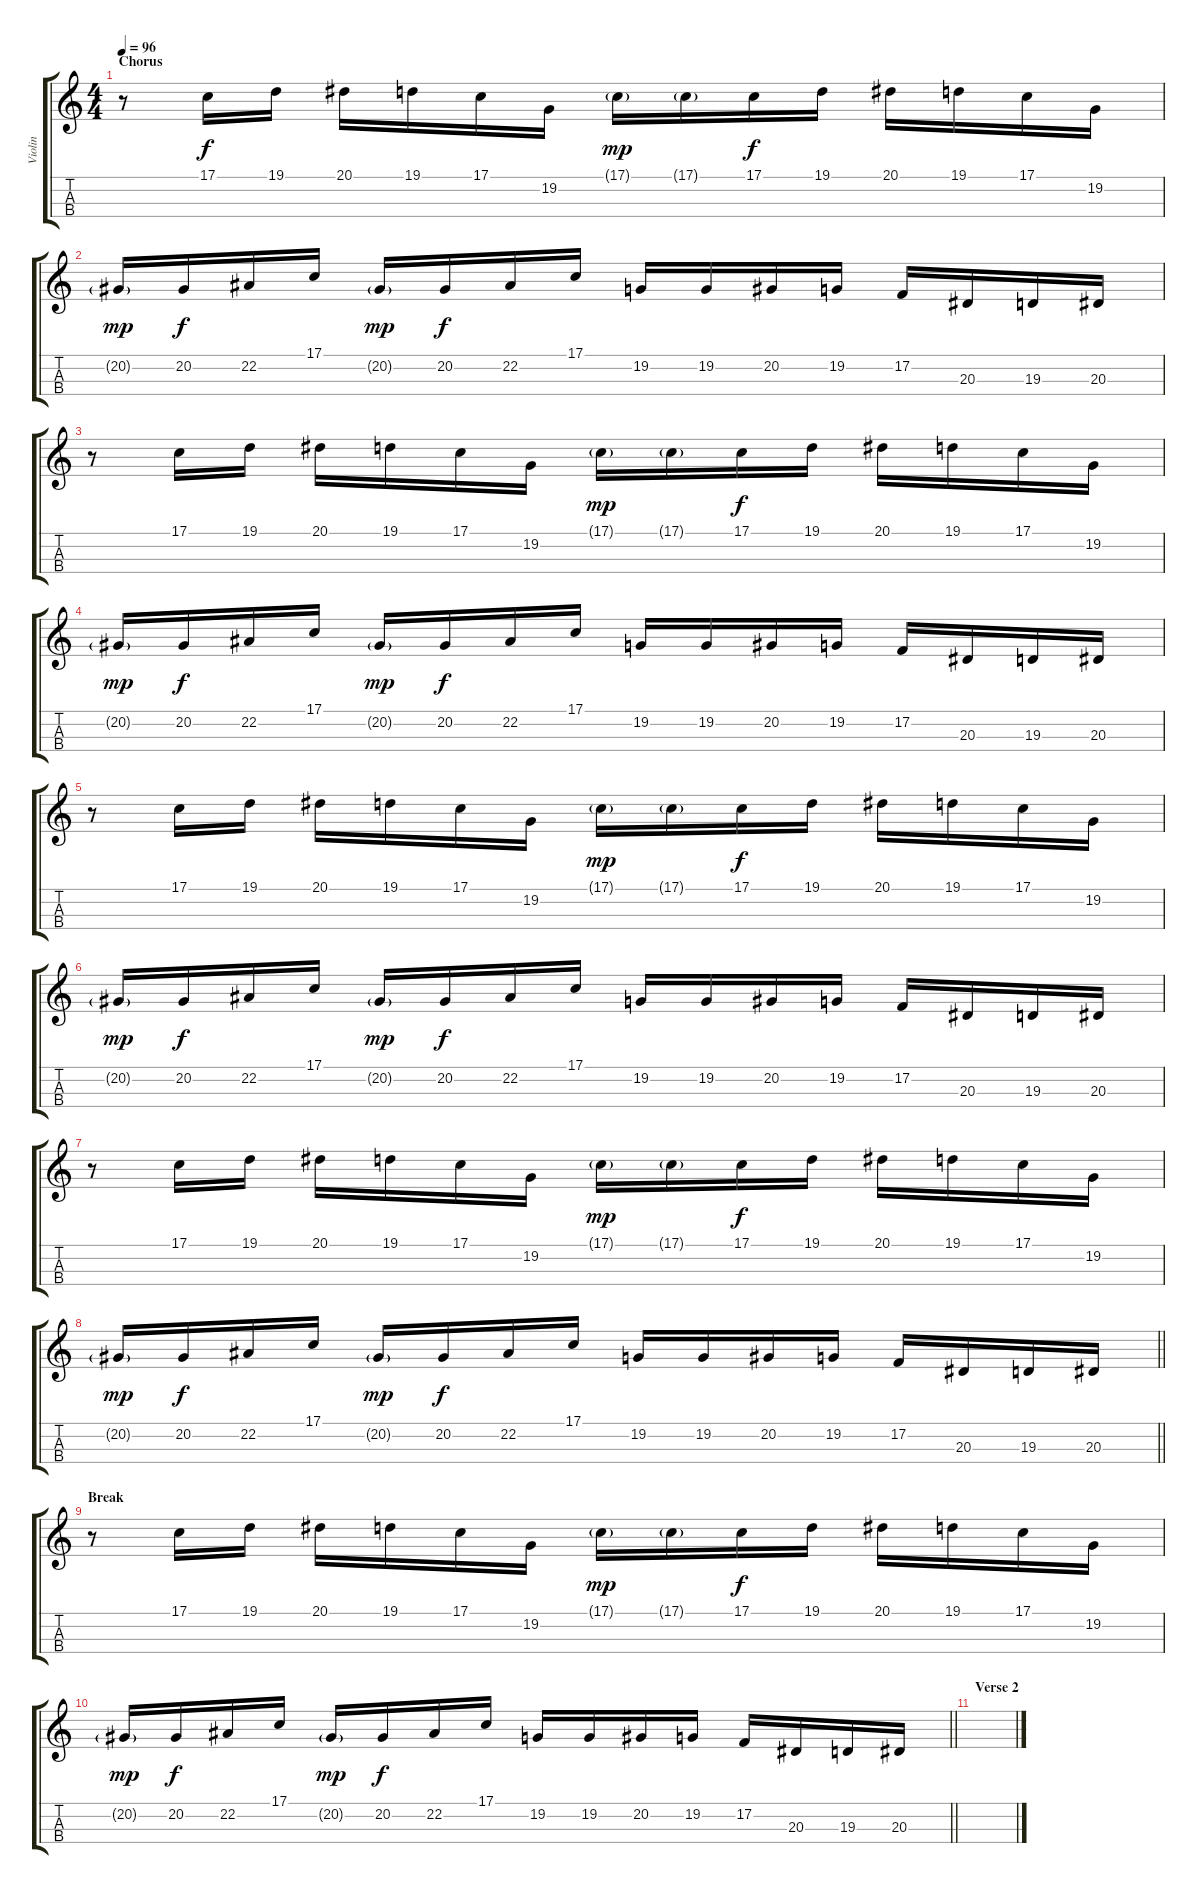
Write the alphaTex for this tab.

\track ("Violin" "Violin") {instrument violin}
\staff {score tabs}
\tuning (G3 C3 G2 C2) {hide}
\ts (4 4)
\section ("" "Chorus")
\tempo 96
\clef g2
\ks c
r.8{dy f} 17.1.16 19.1.16 20.1.16 19.1.16 17.1.16 19.2.16 17.1{g}.16{dy mp} 17.1{g}.16 17.1.16{dy f} 19.1.16 20.1.16 19.1.16 17.1.16 19.2.16 |
20.2{g}.16{dy mp} 20.2.16{dy f} 22.2.16 17.1.16 20.2{g}.16{dy mp} 20.2.16{dy f} 22.2.16 17.1.16 19.2.16 19.2.16 20.2.16 19.2.16 17.2.16 20.3.16 19.3.16 20.3.16 |
r.8 17.1.16 19.1.16 20.1.16 19.1.16 17.1.16 19.2.16 17.1{g}.16{dy mp} 17.1{g}.16 17.1.16{dy f} 19.1.16 20.1.16 19.1.16 17.1.16 19.2.16 |
20.2{g}.16{dy mp} 20.2.16{dy f} 22.2.16 17.1.16 20.2{g}.16{dy mp} 20.2.16{dy f} 22.2.16 17.1.16 19.2.16 19.2.16 20.2.16 19.2.16 17.2.16 20.3.16 19.3.16 20.3.16 |
r.8 17.1.16 19.1.16 20.1.16 19.1.16 17.1.16 19.2.16 17.1{g}.16{dy mp} 17.1{g}.16 17.1.16{dy f} 19.1.16 20.1.16 19.1.16 17.1.16 19.2.16 |
20.2{g}.16{dy mp} 20.2.16{dy f} 22.2.16 17.1.16 20.2{g}.16{dy mp} 20.2.16{dy f} 22.2.16 17.1.16 19.2.16 19.2.16 20.2.16 19.2.16 17.2.16 20.3.16 19.3.16 20.3.16 |
r.8 17.1.16 19.1.16 20.1.16 19.1.16 17.1.16 19.2.16 17.1{g}.16{dy mp} 17.1{g}.16 17.1.16{dy f} 19.1.16 20.1.16 19.1.16 17.1.16 19.2.16 |
\barLineRight lightlight
20.2{g}.16{dy mp} 20.2.16{dy f} 22.2.16 17.1.16 20.2{g}.16{dy mp} 20.2.16{dy f} 22.2.16 17.1.16 19.2.16 19.2.16 20.2.16 19.2.16 17.2.16 20.3.16 19.3.16 20.3.16 |
\section ("" "Break")
r.8 17.1.16 19.1.16 20.1.16 19.1.16 17.1.16 19.2.16 17.1{g}.16{dy mp} 17.1{g}.16 17.1.16{dy f} 19.1.16 20.1.16 19.1.16 17.1.16 19.2.16 |
\barLineRight lightlight
20.2{g}.16{dy mp} 20.2.16{dy f} 22.2.16 17.1.16 20.2{g}.16{dy mp} 20.2.16{dy f} 22.2.16 17.1.16 19.2.16 19.2.16 20.2.16 19.2.16 17.2.16 20.3.16 19.3.16 20.3.16 |
\section ("" "Verse 2")
